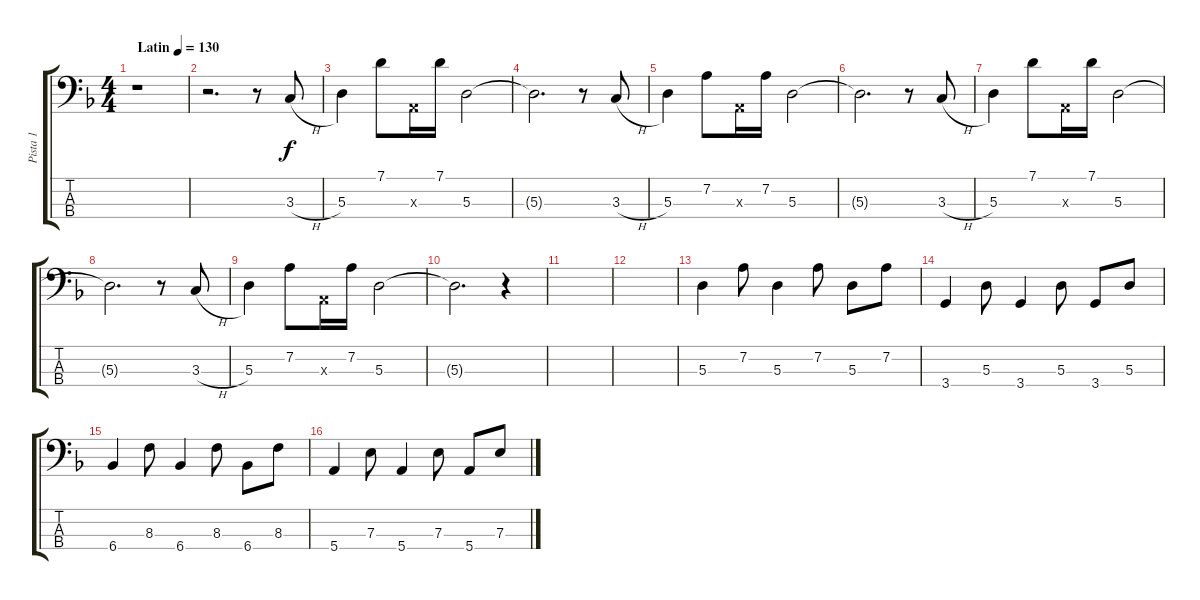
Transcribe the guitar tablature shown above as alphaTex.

\track ("Pista 1" "Pista 1") {instrument electricbassfinger}
\staff {score tabs}
\tuning (G2 D2 A1 E1) {hide}
\ts (4 4)
\tempo (130 "Latin")
\clef f4
\ks dminor
r.1{dy f instrument slapbass1} |
r.2{d} r.8 3.3{h}.8 |
5.3.4 7.1.8 0.3{x}.16 7.1.16 5.3.2 |
5.3{t}.2{d} r.8 3.3{h}.8 |
5.3.4 7.2.8 0.3{x}.16 7.2.16 5.3.2 |
5.3{t}.2{d} r.8 3.3{h}.8 |
5.3.4 7.1.8 0.3{x}.16 7.1.16 5.3.2 |
5.3{t}.2{d} r.8 3.3{h}.8 |
5.3.4 7.2.8 0.3{x}.16 7.2.16 5.3.2 |
5.3{t}.2{d} r.4 |
|
|
5.3.4{instrument electricbassfinger} 7.2.8 5.3.4 7.2.8 5.3.8 7.2.8 |
3.4.4 5.3.8 3.4.4 5.3.8 3.4.8 5.3.8 |
6.4.4 8.3.8 6.4.4 8.3.8 6.4.8 8.3.8 |
5.4.4 7.3.8 5.4.4 7.3.8 5.4.8 7.3.8
